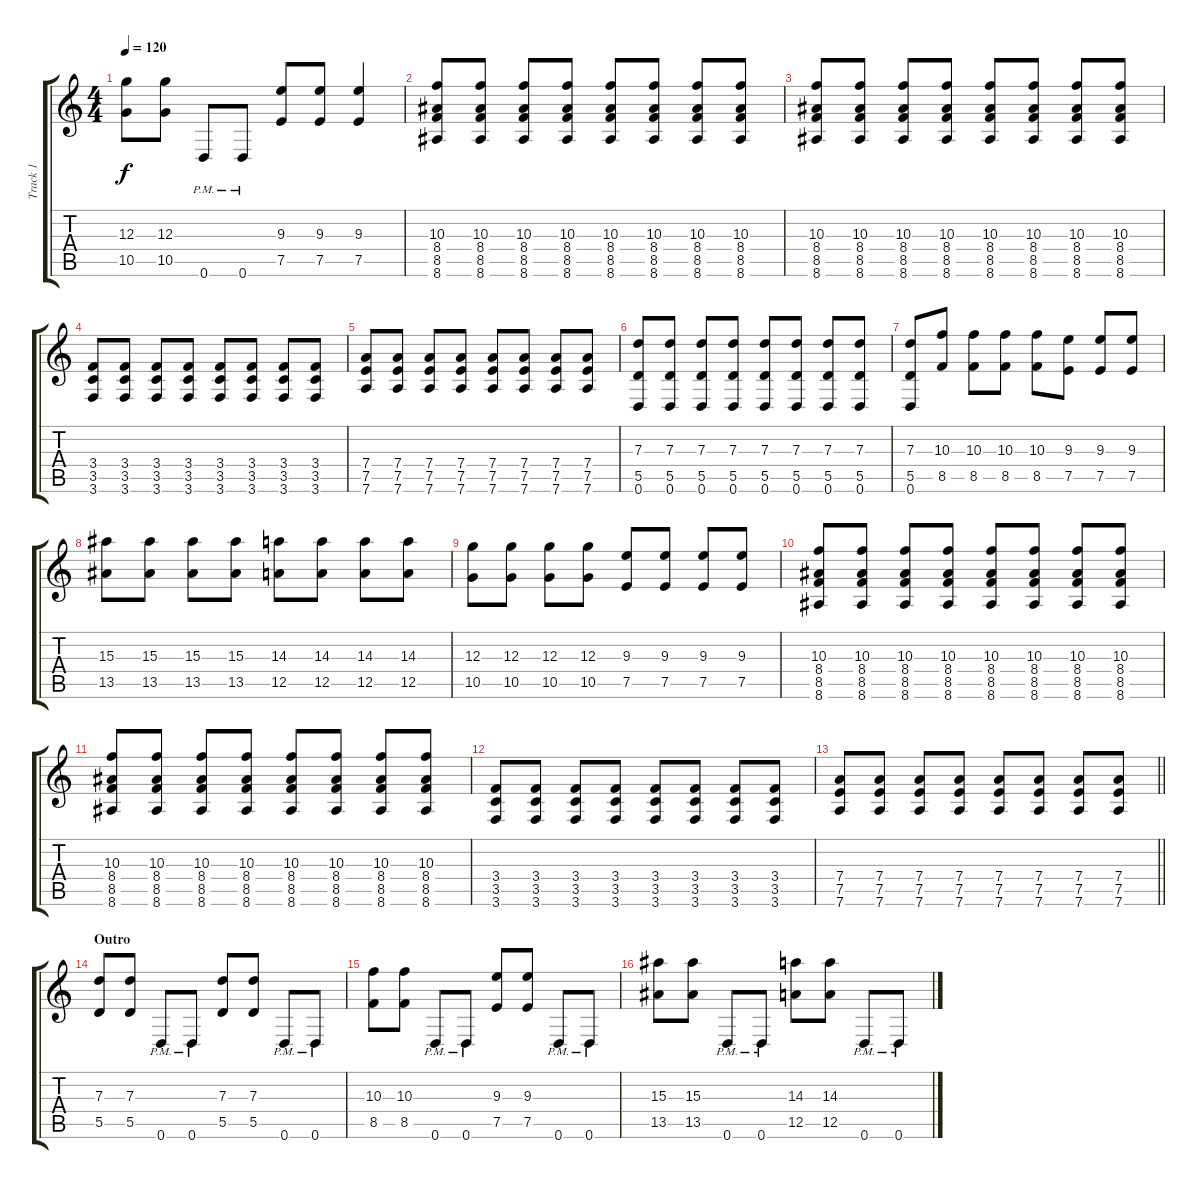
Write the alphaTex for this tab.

\track ("Track 1" "Track 1") {instrument distortionguitar}
\staff {score tabs}
\tuning (E4 B3 G3 D3 A2 D2) {hide}
\ts (4 4)
\tempo 120
\clef g2
\ks c
(12.3 10.5).8{dy f} (12.3 10.5).8 0.6{pm}.8 0.6{pm}.8 (9.3 7.5).8 (9.3 7.5).8 (9.3 7.5).4 |
(10.3 8.4 8.5 8.6).8 (10.3 8.4 8.5 8.6).8 (10.3 8.4 8.5 8.6).8 (10.3 8.4 8.5 8.6).8 (10.3 8.4 8.5 8.6).8 (10.3 8.4 8.5 8.6).8 (10.3 8.4 8.5 8.6).8 (10.3 8.4 8.5 8.6).8 |
(10.3 8.4 8.5 8.6).8 (10.3 8.4 8.5 8.6).8 (10.3 8.4 8.5 8.6).8 (10.3 8.4 8.5 8.6).8 (10.3 8.4 8.5 8.6).8 (10.3 8.4 8.5 8.6).8 (10.3 8.4 8.5 8.6).8 (10.3 8.4 8.5 8.6).8 |
(3.4 3.5 3.6).8 (3.4 3.5 3.6).8 (3.4 3.5 3.6).8 (3.4 3.5 3.6).8 (3.4 3.5 3.6).8 (3.4 3.5 3.6).8 (3.4 3.5 3.6).8 (3.4 3.5 3.6).8 |
(7.4 7.5 7.6).8 (7.4 7.5 7.6).8 (7.4 7.5 7.6).8 (7.4 7.5 7.6).8 (7.4 7.5 7.6).8 (7.4 7.5 7.6).8 (7.4 7.5 7.6).8 (7.4 7.5 7.6).8 |
(7.3 5.5 0.6).8{balance 8} (7.3 5.5 0.6).8 (7.3 5.5 0.6).8 (7.3 5.5 0.6).8 (7.3 5.5 0.6).8 (7.3 5.5 0.6).8 (7.3 5.5 0.6).8 (7.3 5.5 0.6).8 |
(7.3 5.5 0.6).8 (10.3 8.5).8 (10.3 8.5).8 (10.3 8.5).8 (10.3 8.5).8 (9.3 7.5).8 (9.3 7.5).8 (9.3 7.5).8 |
(15.3 13.5).8 (15.3 13.5).8 (15.3 13.5).8 (15.3 13.5).8 (14.3 12.5).8 (14.3 12.5).8 (14.3 12.5).8 (14.3 12.5).8 |
(12.3 10.5).8 (12.3 10.5).8 (12.3 10.5).8 (12.3 10.5).8 (9.3 7.5).8 (9.3 7.5).8 (9.3 7.5).8 (9.3 7.5).8 |
(10.3 8.4 8.5 8.6).8 (10.3 8.4 8.5 8.6).8 (10.3 8.4 8.5 8.6).8 (10.3 8.4 8.5 8.6).8 (10.3 8.4 8.5 8.6).8 (10.3 8.4 8.5 8.6).8 (10.3 8.4 8.5 8.6).8 (10.3 8.4 8.5 8.6).8 |
(10.3 8.4 8.5 8.6).8 (10.3 8.4 8.5 8.6).8 (10.3 8.4 8.5 8.6).8 (10.3 8.4 8.5 8.6).8 (10.3 8.4 8.5 8.6).8 (10.3 8.4 8.5 8.6).8 (10.3 8.4 8.5 8.6).8 (10.3 8.4 8.5 8.6).8 |
(3.4 3.5 3.6).8 (3.4 3.5 3.6).8 (3.4 3.5 3.6).8 (3.4 3.5 3.6).8 (3.4 3.5 3.6).8 (3.4 3.5 3.6).8 (3.4 3.5 3.6).8 (3.4 3.5 3.6).8 |
\barLineRight lightlight
(7.4 7.5 7.6).8 (7.4 7.5 7.6).8 (7.4 7.5 7.6).8 (7.4 7.5 7.6).8 (7.4 7.5 7.6).8 (7.4 7.5 7.6).8 (7.4 7.5 7.6).8 (7.4 7.5 7.6).8 |
\section ("" "Outro")
(7.3 5.5).8 (7.3 5.5).8 0.6{pm}.8 0.6{pm}.8 (7.3 5.5).8 (7.3 5.5).8 0.6{pm}.8 0.6{pm}.8 |
(10.3 8.5).8 (10.3 8.5).8 0.6{pm}.8 0.6{pm}.8 (9.3 7.5).8 (9.3 7.5).8 0.6{pm}.8 0.6{pm}.8 |
(15.3 13.5).8 (15.3 13.5).8 0.6{pm}.8 0.6{pm}.8 (14.3 12.5).8 (14.3 12.5).8 0.6{pm}.8 0.6{pm}.8
